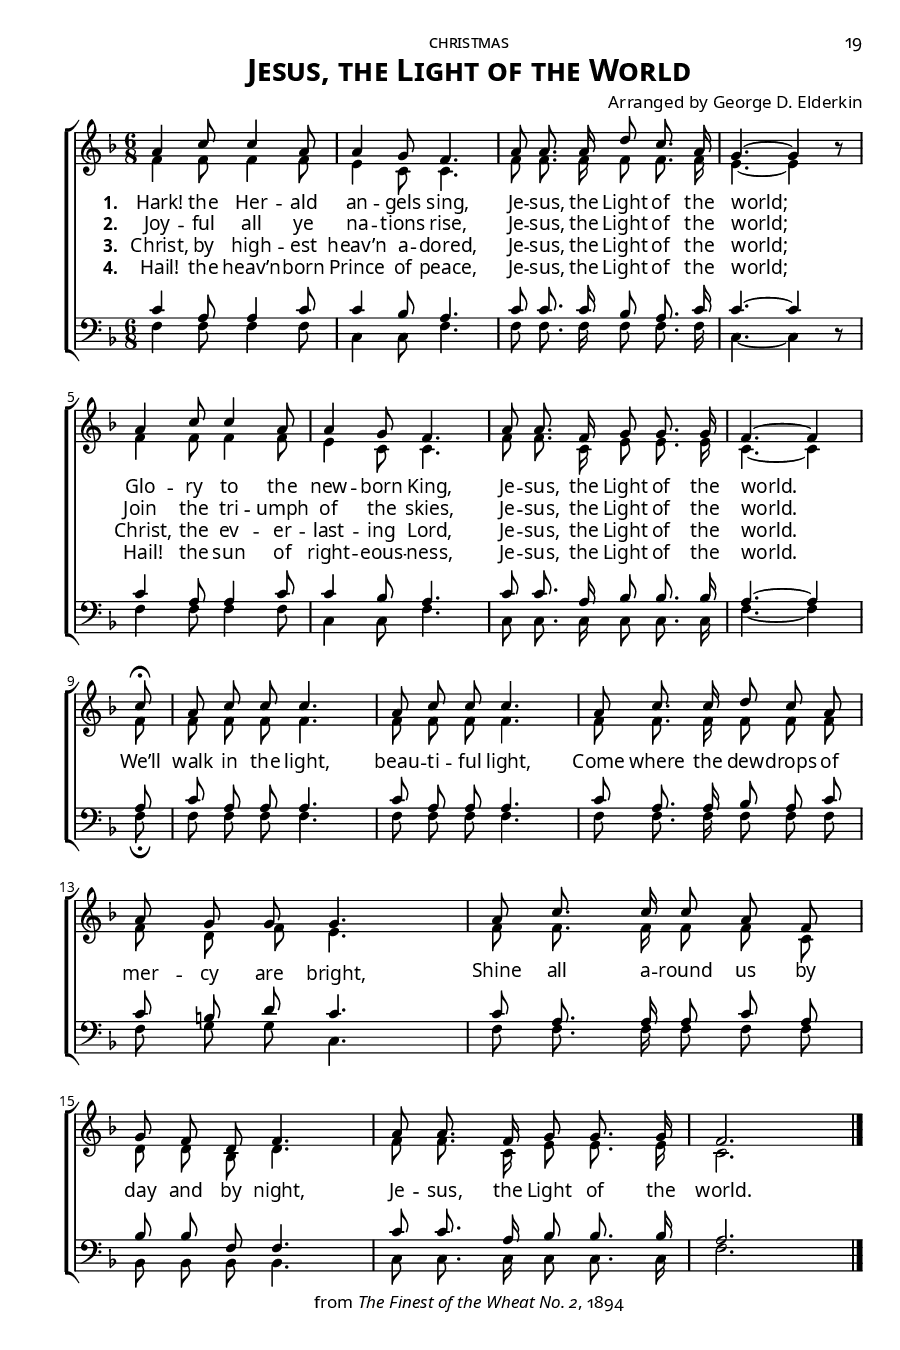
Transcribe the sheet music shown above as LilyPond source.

\version "2.14.2"
\include "util.ly"
\header {
  title = \markup{\override #'(font-name . "Garamond Premier Pro Semibold"){ \abs-fontsize #15 \smallCapsOldStyle"Jesus, the Light of the World"}}
  composer = \markup\oldStyleNum"Arranged by George D. Elderkin"
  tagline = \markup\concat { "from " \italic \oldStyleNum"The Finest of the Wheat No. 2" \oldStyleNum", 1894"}
}
\paper {
  %print-all-headers = ##t
  paper-height = 9\in
  paper-width = 6\in
  indent = 0\in
  %system-system-spacing = #'((basic-distance . 10) (padding . 0))
  %system-system-spacing =
  %  #'((basic-distance . 0)
  %     (minimum-distance . 0)
  %     (padding . -0.35)
  %     (stretchability . 100))
  ragged-last-bottom = ##f
  ragged-bottom = ##f
  two-sided = ##t
  inner-margin = 0.5\in
  outer-margin = 0.25\in
  top-margin = 0.25\in
  bottom-margin = 0.25\in
  first-page-number = #019
  print-first-page-number = ##t
  headerLine = \markup{\override #'(font-name . "Garamond Premier Pro") \smallCapsOldStyle"christmas"}
  oddHeaderMarkup = \markup\fill-line{
     \override #'(font-name . "Garamond Premier Pro")\abs-fontsize #8.5
     \combine 
        \fill-line{"" \on-the-fly #print-page-number-check-first
        \oldStylePageNum""
        }
        \fill-line{\headerLine}
  }
  evenHeaderMarkup = \markup {
     \override #'(font-name . "Garamond Premier Pro")\abs-fontsize #8.5
     \combine
        \on-the-fly #print-page-number-check-first
        \oldStylePageNum""
        \fill-line{\headerLine}
  }
}
#(set-global-staff-size 15) \paper{ #(define fonts (make-pango-font-tree "GoudyOlSt BT" "Garamond Premier Pro" "Garamond Premier Pro" (/ 15 20))) }
global = {
  \key f \major
  \time 6/8
  \autoBeamOff
}

sopMusic = \relative c'' {
  a4 c8 c4 a8 |
  a4 g8 f4. |
  a8 a8. a16 d8 c8. a16 |
  g4.~ g4 b8\rest |
  a4 c8 c4 a8 |
  a4 g8 f4. |
  
  a8 a8. f16 g8 g8. g16 |
  \partial 8*5 f4.~ f4 | \break
  \partial 8 c'8\fermata |
  a8 c c c4. |
  a8 c c c4. |
  a8 c8. c16
  
  d8 c a |
  a g g g4. |
  a8 c8. c16 c8 a f |
  g f d f4.
  a8 a8. f16 g8 g8. g16 |
  f2. \bar "|."
}
sopWords = \lyricmode {
  
}

altoMusic = \relative c' {
  f4 f8 f4 f8 |
  e4 c8 c4. |
  f8 f8. f16 f8 f8. f16 |
  e4.~ e4 s8 |
  f4 f8 f4 f8 |
  e4 c8 c4. |
  
  f8 f8. c16 e8 e8. e16 |
  c4.~ c4 |
  f8 |
  f8 f f f4. |
  f8 f f f4. |
  f8 f8. f16 
  
  f8 f f |
  f d f e4. |
  f8 f8. f16 f8 f c |
  d d bes d4. |
  
  f8 f8. c16 e8 e8. e16 |
  c2. \bar "|."
}
altoWords = \lyricmode {
  \set stanza = #"1. "
  Hark! the Her -- ald an -- gels sing,
  Je -- sus, the Light of the world;
  Glo -- ry to the new -- born King,
  Je -- sus, the Light of the world.
  
  \dropLyricsIV
  We’ll walk in the light,
  beau -- ti -- ful light,
  Come where the dew -- drops of mer -- cy are bright,
  \raiseLyrics
  Shine all a -- round us by day and by night,
  Je -- sus, the Light of the world.
}
altoWordsII = \lyricmode {
%\markup\italic
  \set stanza = #"2. "
  Joy -- ful all ye na -- tions rise,
  Je -- sus, the Light of the world;
  Join the tri -- umph of the skies,
  Je -- sus, the Light of the world.
}
altoWordsIII = \lyricmode {
  \set stanza = #"3. "
  Christ, by high -- est heav’n a -- dored,
  Je -- sus, the Light of the world;
  Christ, the ev -- er -- last -- ing Lord,
  Je -- sus, the Light of the world.
}
altoWordsIV = \lyricmode {
  \set stanza = #"4. "
  Hail! the heav’n -- born Prince of peace,
  Je -- sus, the Light of the world;
  Hail! the sun of right -- eous -- ness,
  Je -- sus, the Light of the world.
}
altoWordsV = \lyricmode {
  \set stanza = #"5. "
  \set ignoreMelismata = ##t
}
altoWordsVI = \lyricmode {
  \set stanza = #"6. "
  \set ignoreMelismata = ##t
}
tenorMusic = \relative c' {
  c4 a8 a4 c8 |
  c4 bes8 a4. |
  c8 c8. c16 bes8 a8. c16 |
  c4.~ c4 s8 |
  c4 a8 a4 c8 |
  c4 bes8 a4. |
  
  c8 c8. a16 bes8 bes8. bes16 |
  a4.~ a4 |
  a8 |
  c8 a a a4. |
  c8 a a a4. |
  c8 a8. a16 
  
  bes8 a c |
  c b d c4. |
  c8 a8. a16 a8 c a |
  bes bes f f4. |
  
  c'8 c8. a16 bes8 bes8. bes16 |
  a2. \bar "|."
}
tenorWords = \lyricmode {

}

bassMusic = \relative c {
  f4 f8 f4 f8 |
  c4 c8 f4. |
  f8 f8. f16 f8 f8. f16 |
  c4.~ c4 d8\rest |
  f4 f8 f4 f8 |
  c4 c8 f4. |
  
  c8 c8. c16 c8 c8. c16 |
  f4.~ f4 |
  f8\fermata |
  f8 f f f4. |
  f8 f f f4. |
  f8 f8. f16
  
  f8 f f |
  f g g c,4. |
  f8 f8. f16 f8 f f |
  bes, bes bes bes4. |
  
  c8 c8. c16 c8 c8. c16 |
  f2. \bar "|."
}
bassWords = \lyricmode {

}

pianoRH = \relative c' {
  
}
pianoLH = \relative c' {
  
}

\score {
  <<
   \new ChoirStaff <<
    \new Staff = women <<
      \new Voice = "sopranos" { \voiceOne << \global \sopMusic >> }
      \new Voice = "altos" { \voiceTwo << \global \altoMusic >> }
    >>
    \new Lyrics \with { alignAboveContext = #"women" \override VerticalAxisGroup #'nonstaff-relatedstaff-spacing = #'((basic-distance . 1))} \lyricsto "sopranos" \sopWords
    \new Lyrics = "altosVI"  \with { alignBelowContext = #"women" } \lyricsto "sopranos" \altoWordsVI
    \new Lyrics = "altosV"  \with { alignBelowContext = #"women" } \lyricsto "sopranos" \altoWordsV
    \new Lyrics = "altosIV"  \with { alignBelowContext = #"women" } \lyricsto "sopranos" \altoWordsIV
    \new Lyrics = "altosIII"  \with { alignBelowContext = #"women" } \lyricsto "sopranos" \altoWordsIII
    \new Lyrics = "altosII"  \with { alignBelowContext = #"women" } \lyricsto "sopranos" \altoWordsII
    \new Lyrics = "altos"  \with { alignBelowContext = #"women" } \lyricsto "sopranos" \altoWords
   \new Staff = men <<
      \clef bass
      \new Voice = "tenors" { \voiceOne << \global \tenorMusic >> }
      \new Voice = "basses" { \voiceTwo << \global \bassMusic >> }
    >>
    \new Lyrics \with { alignAboveContext = #"men" \override VerticalAxisGroup #'nonstaff-relatedstaff-spacing = #'((basic-distance . 1)) } \lyricsto "tenors" \tenorWords
    \new Lyrics \with { alignBelowContext = #"men" \override VerticalAxisGroup #'nonstaff-relatedstaff-spacing = #'((basic-distance . 1)) } \lyricsto "basses" \bassWords
  >>
%    \new PianoStaff << \new Staff { \new Voice { \pianoRH } } \new Staff { \clef "bass" \pianoLH } >>
  >>
  \layout {
    \context {
      \Score
      %\override SpacingSpanner #'base-shortest-duration = #(ly:make-moment 1 8)
      %\override SpacingSpanner #'common-shortest-duration = #(ly:make-moment 1 4)
    }
    \context {
      % Remove all empty staves
      % \Staff \RemoveEmptyStaves \override VerticalAxisGroup #'remove-first = ##t
    }
    \context {
      \Lyrics
      \override LyricText #'X-offset = #center-on-word
    }
  }
}

